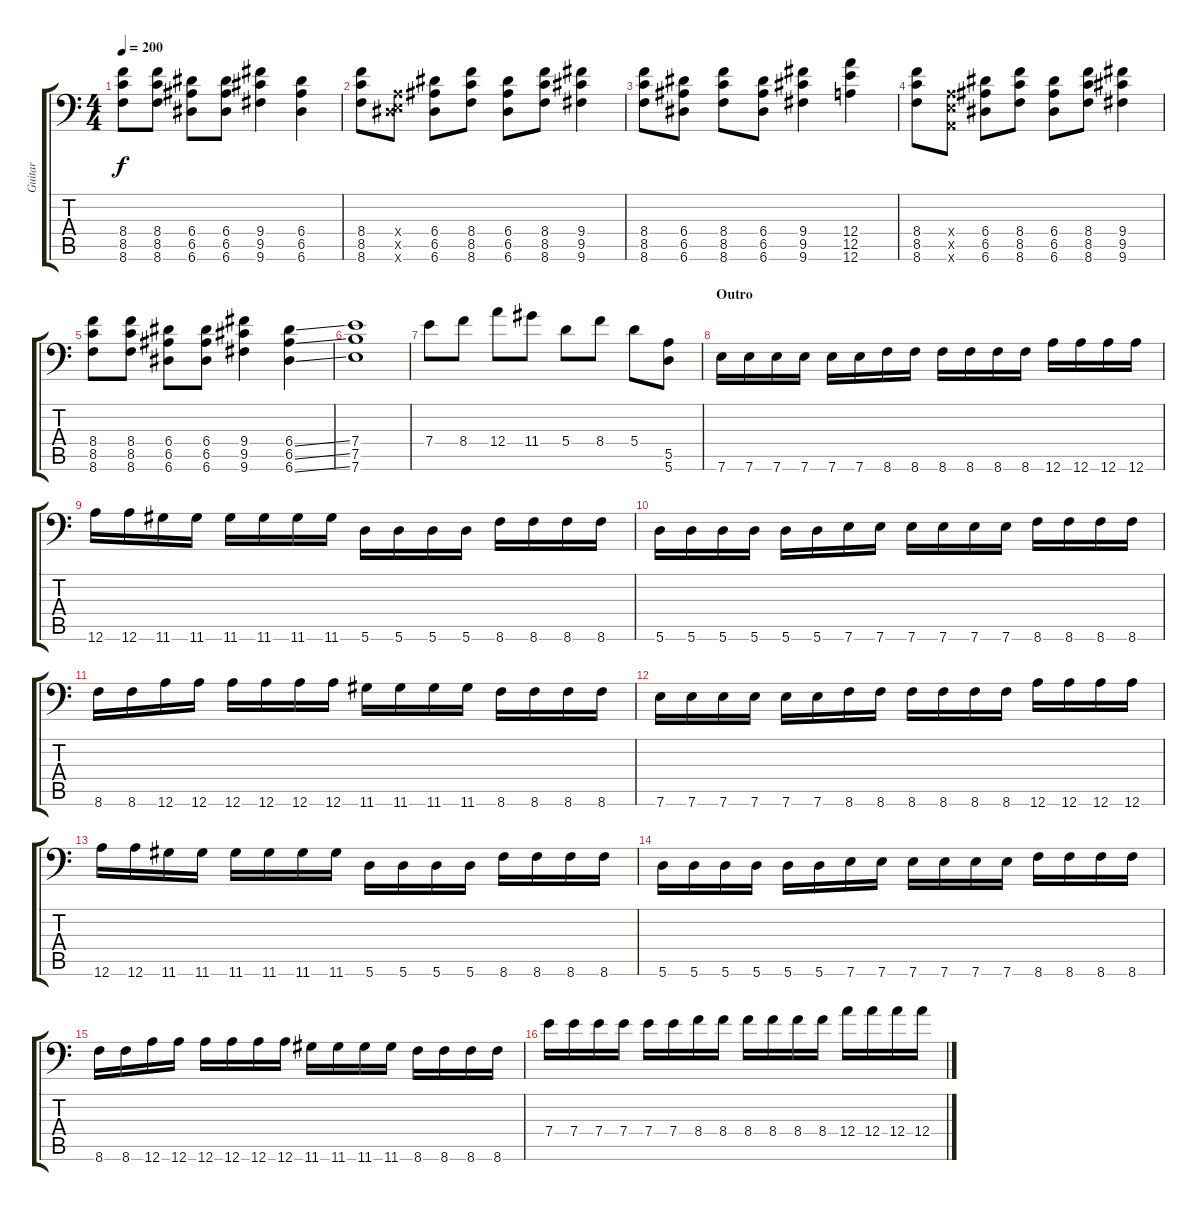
\track ("Guitar" "Guitar") {instrument distortionguitar}
\staff {score tabs}
\tuning (D4 A3 F3 A2 E2 A1) {hide}
\ts (4 4)
\tempo 200
\clef f4
\ks c
(8.4 8.5 8.6).8{dy f} (8.4 8.5 8.6).8 (6.4 6.5 6.6).8 (6.4 6.5 6.6).8 (9.4 9.5 9.6).4 (6.4 6.5 6.6).4 |
(8.4 8.5 8.6).8 (0.4{x} 0.5{x} 6.6{x}).8 (6.4 6.5 6.6).8 (8.4 8.5 8.6).8 (6.4 6.5 6.6).8 (8.4 8.5 8.6).8 (9.4 9.5 9.6).4 |
(8.4 8.5 8.6).8 (6.4 6.5 6.6).8 (8.4 8.5 8.6).8 (6.4 6.5 6.6).8 (9.4 9.5 9.6).4 (12.4 12.5 12.6).4 |
(8.4 8.5 8.6).8 (0.4{x} 0.5{x} 0.6{x}).8 (6.4 6.5 6.6).8 (8.4 8.5 8.6).8 (6.4 6.5 6.6).8 (8.4 8.5 8.6).8 (9.4 9.5 9.6).4 |
(8.4 8.5 8.6).8 (8.4 8.5 8.6).8 (6.4 6.5 6.6).8 (6.4 6.5 6.6).8 (9.4 9.5 9.6).4 (6.4{ss} 6.5{ss} 6.6{ss}).4 |
(7.4 7.5 7.6).1 |
7.4.8 8.4.8 12.4.8 11.4.8 5.4.8 8.4.8 5.4.8 (5.5 5.6).8 |
\section ("" "Outro")
7.6.16 7.6.16 7.6.16 7.6.16 7.6.16 7.6.16 8.6.16 8.6.16 8.6.16 8.6.16 8.6.16 8.6.16 12.6.16 12.6.16 12.6.16 12.6.16 |
12.6.16 12.6.16 11.6.16 11.6.16 11.6.16 11.6.16 11.6.16 11.6.16 5.6.16 5.6.16 5.6.16 5.6.16 8.6.16 8.6.16 8.6.16 8.6.16 |
5.6.16 5.6.16 5.6.16 5.6.16 5.6.16 5.6.16 7.6.16 7.6.16 7.6.16 7.6.16 7.6.16 7.6.16 8.6.16 8.6.16 8.6.16 8.6.16 |
8.6.16 8.6.16 12.6.16 12.6.16 12.6.16 12.6.16 12.6.16 12.6.16 11.6.16 11.6.16 11.6.16 11.6.16 8.6.16 8.6.16 8.6.16 8.6.16 |
7.6.16 7.6.16 7.6.16 7.6.16 7.6.16 7.6.16 8.6.16 8.6.16 8.6.16 8.6.16 8.6.16 8.6.16 12.6.16 12.6.16 12.6.16 12.6.16 |
12.6.16 12.6.16 11.6.16 11.6.16 11.6.16 11.6.16 11.6.16 11.6.16 5.6.16 5.6.16 5.6.16 5.6.16 8.6.16 8.6.16 8.6.16 8.6.16 |
5.6.16 5.6.16 5.6.16 5.6.16 5.6.16 5.6.16 7.6.16 7.6.16 7.6.16 7.6.16 7.6.16 7.6.16 8.6.16 8.6.16 8.6.16 8.6.16 |
8.6.16 8.6.16 12.6.16 12.6.16 12.6.16 12.6.16 12.6.16 12.6.16 11.6.16 11.6.16 11.6.16 11.6.16 8.6.16 8.6.16 8.6.16 8.6.16 |
7.4.16 7.4.16 7.4.16 7.4.16 7.4.16 7.4.16 8.4.16 8.4.16 8.4.16 8.4.16 8.4.16 8.4.16 12.4.16 12.4.16 12.4.16 12.4.16
